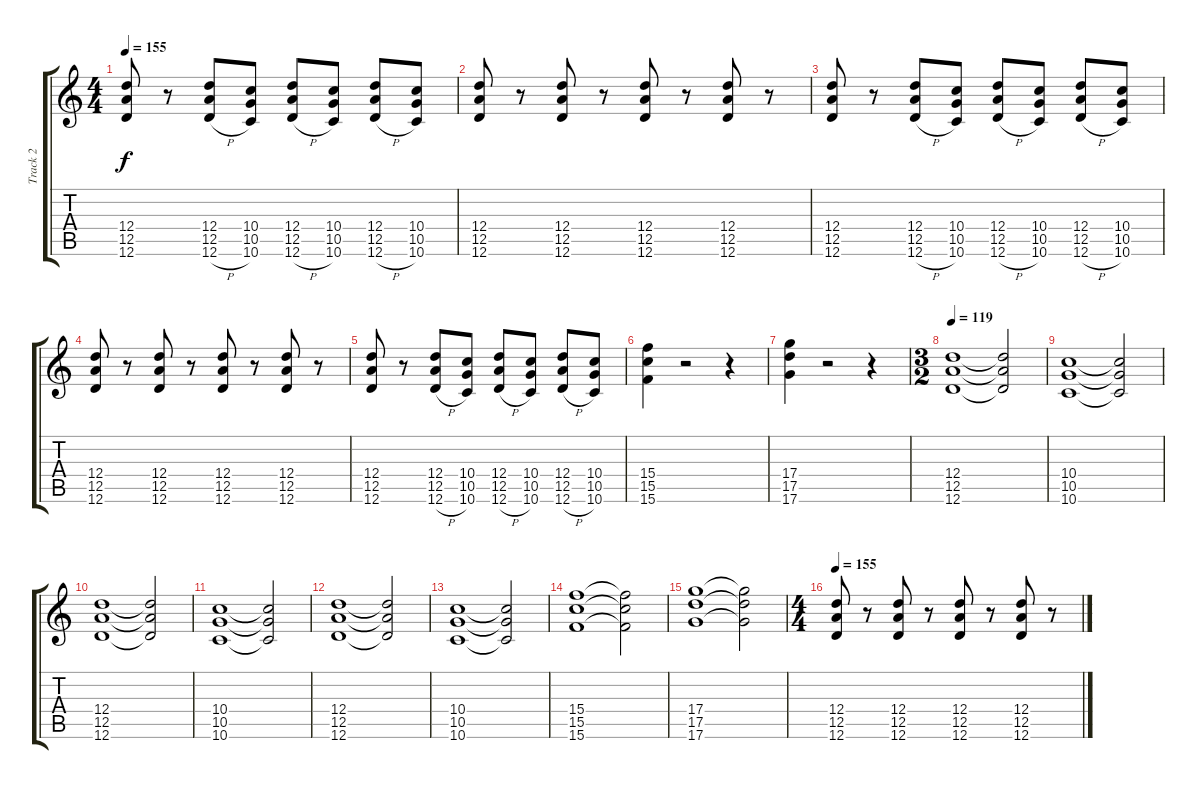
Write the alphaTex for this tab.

\track ("Track 2" "Track 2") {instrument overdrivenguitar}
\staff {score tabs}
\tuning (E4 B3 G3 D3 A2 D2) {hide}
\ts (4 4)
\tempo 155
\clef g2
\ks c
(12.4 12.5 12.6).8{dy f} r.8 (12.4 12.5 12.6{h}).8 (10.4 10.5 10.6).8 (12.4 12.5 12.6{h}).8 (10.4 10.5 10.6).8 (12.4 12.5 12.6{h}).8 (10.4 10.5 10.6).8 |
(12.4 12.5 12.6).8 r.8 (12.4 12.5 12.6).8 r.8 (12.4 12.5 12.6).8 r.8 (12.4 12.5 12.6).8 r.8 |
(12.4 12.5 12.6).8 r.8 (12.4 12.5 12.6{h}).8 (10.4 10.5 10.6).8 (12.4 12.5 12.6{h}).8 (10.4 10.5 10.6).8 (12.4 12.5 12.6{h}).8 (10.4 10.5 10.6).8 |
(12.4 12.5 12.6).8 r.8 (12.4 12.5 12.6).8 r.8 (12.4 12.5 12.6).8 r.8 (12.4 12.5 12.6).8 r.8 |
(12.4 12.5 12.6).8 r.8 (12.4 12.5 12.6{h}).8 (10.4 10.5 10.6).8 (12.4 12.5 12.6{h}).8 (10.4 10.5 10.6).8 (12.4 12.5 12.6{h}).8 (10.4 10.5 10.6).8 |
(15.4 15.5 15.6).4 r.2 r.4 |
(17.4 17.5 17.6).4 r.2 r.4 |
\ts (3 2)
\tempo 119
(12.4 12.5 12.6).1 (12.4{t} 12.5{t} 12.6{t}).2 |
(10.4 10.5 10.6).1 (10.4{t} 10.5{t} 10.6{t}).2 |
(12.4 12.5 12.6).1 (12.4{t} 12.5{t} 12.6{t}).2 |
(10.4 10.5 10.6).1 (10.4{t} 10.5{t} 10.6{t}).2 |
(12.4 12.5 12.6).1 (12.4{t} 12.5{t} 12.6{t}).2 |
(10.4 10.5 10.6).1 (10.4{t} 10.5{t} 10.6{t}).2 |
(15.4 15.5 15.6).1 (15.4{t} 15.5{t} 15.6{t}).2 |
(17.4 17.5 17.6).1 (17.4{t} 17.5{t} 17.6{t}).2 |
\ts (4 4)
\tempo 155
(12.4 12.5 12.6).8 r.8 (12.4 12.5 12.6).8 r.8 (12.4 12.5 12.6).8 r.8 (12.4 12.5 12.6).8 r.8
